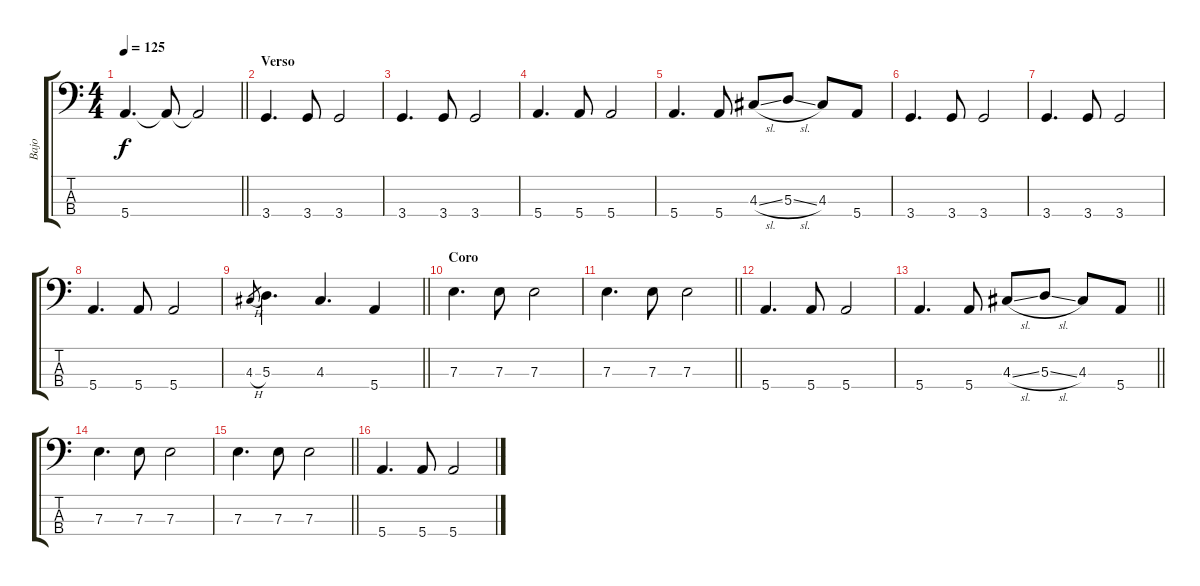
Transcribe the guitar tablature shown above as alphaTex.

\track ("Bajo" "Bajo") {instrument electricbassfinger}
\staff {score tabs}
\tuning (G2 D2 A1 E1) {hide}
\ts (4 4)
\tempo 125
\clef f4
\barLineRight lightlight
\ks c
5.4{t}.4{d dy f} 5.4{t}.8 5.4{t}.2 |
\section ("" "Verso")
3.4.4{d} 3.4.8 3.4.2 |
3.4.4{d} 3.4.8 3.4.2 |
5.4.4{d} 5.4.8 5.4.2 |
5.4.4{d} 5.4.8 4.3{sl}.8 5.3{sl}.8 4.3.8 5.4.8 |
3.4.4{d} 3.4.8 3.4.2 |
3.4.4{d} 3.4.8 3.4.2 |
5.4.4{d} 5.4.8 5.4.2 |
\barLineRight lightlight
4.3{h}.8{gr} 5.3.4{d} 4.3.4{d} 5.4.4 |
\section ("" "Coro")
7.3.4{d} 7.3.8 7.3.2 |
\barLineRight lightlight
7.3.4{d} 7.3.8 7.3.2 |
5.4.4{d} 5.4.8 5.4.2 |
\barLineRight lightlight
5.4.4{d} 5.4.8 4.3{sl}.8 5.3{sl}.8 4.3.8 5.4.8 |
7.3.4{d} 7.3.8 7.3.2 |
\barLineRight lightlight
7.3.4{d} 7.3.8 7.3.2 |
5.4.4{d} 5.4.8 5.4.2
